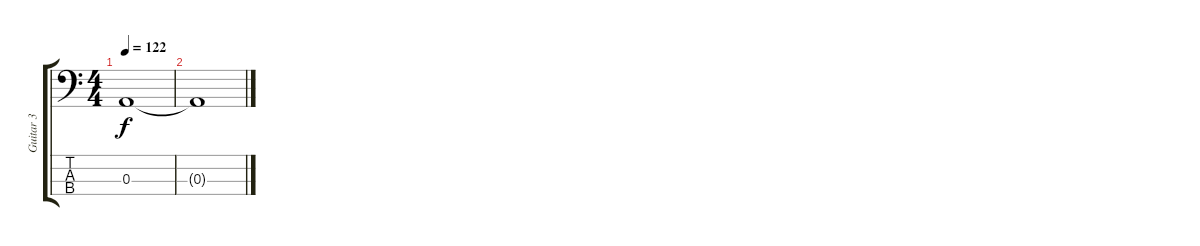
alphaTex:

\track ("Guitar 3" "Guitar 3") {instrument electricbasspick}
\staff {score tabs}
\tuning (G2 D2 A1 E1) {hide}
\ts (4 4)
\tempo 122
\clef f4
\ks c
0.3{t}.1{dy f} |
0.3{t}.1
